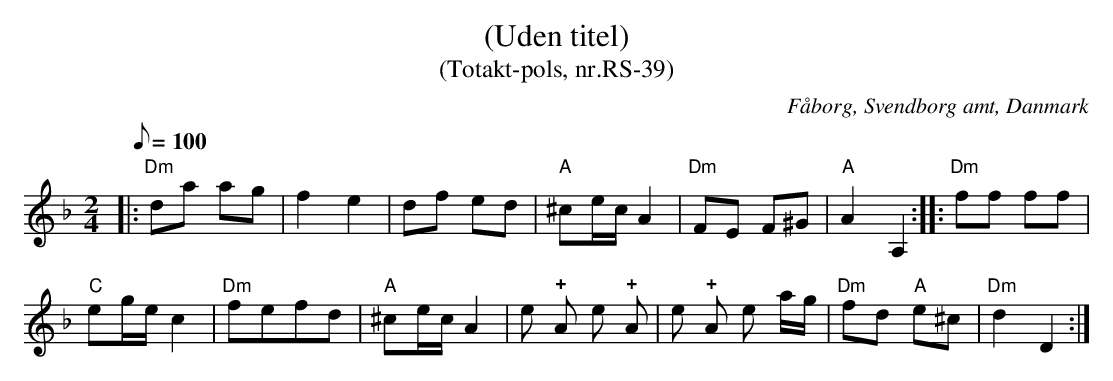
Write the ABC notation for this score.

X:1RS-39
T:(Uden titel)
T:(Totakt-pols, nr.RS-39)
O:Fåborg, Svendborg amt, Danmark
M:2/4
L:1/8
K:F
Q:100
|: "Dm"da ag | f2 e2 | df ed | "A"^ce/c/ A2 | "Dm"FE F^G  | "A"A2 A,2  :: "Dm"ff ff |
"C"eg/e/ c2 | "Dm"fefd | "A"^ce/c/ A2 | e !+!A e !+!A  | e !+!A e a/g/  | "Dm"fd "A"e^c | "Dm"d2 D2 :|
